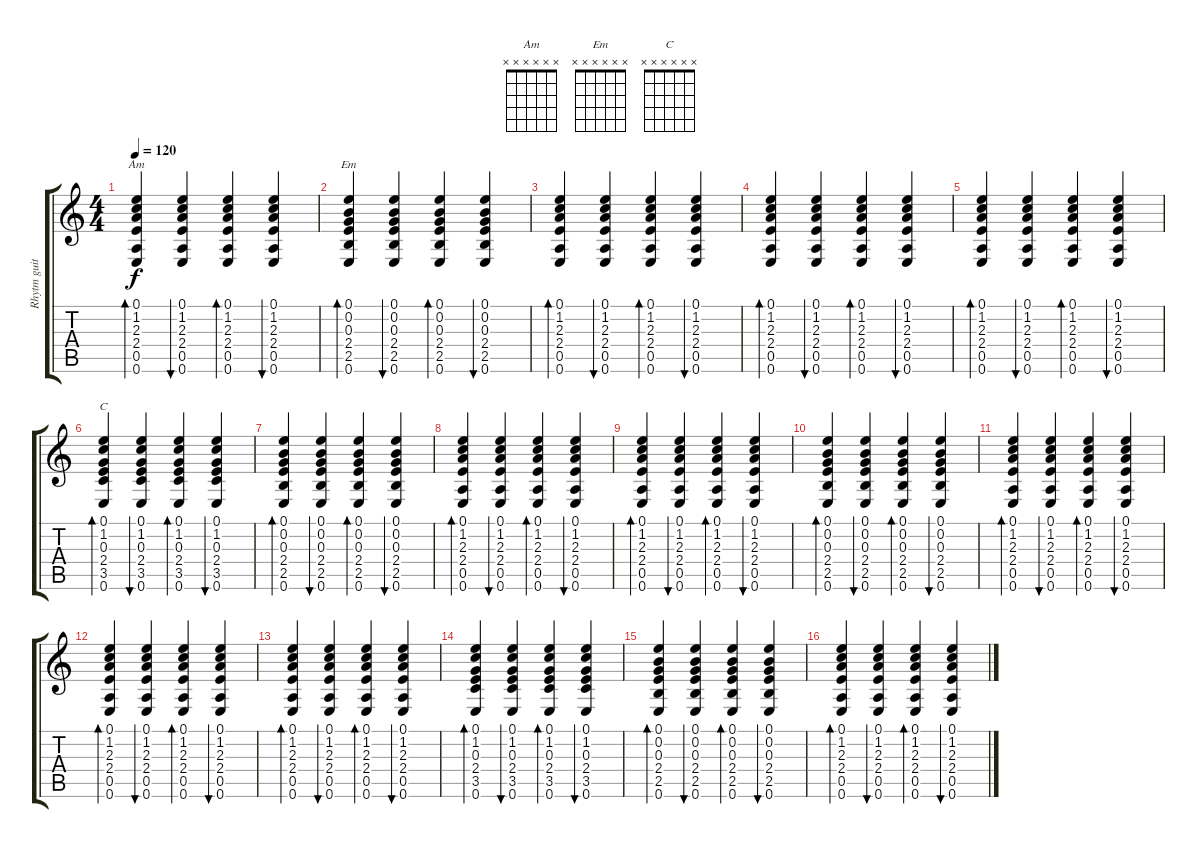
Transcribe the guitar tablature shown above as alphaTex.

\track ("Rhytm guitar" "Rhytm guit") {instrument acousticguitarsteel}
\staff {score tabs}
\tuning (E4 B3 G3 D3 A2 E2) {hide}
\chord ("Am" x x x x x x)
\chord ("Em" x x x x x x)
\chord ("C" x x x x x x)
\ts (4 4)
\tempo 120
\clef g2
\ks c
(0.1 1.2 2.3 2.4 0.5 0.6).4{bd 60 ch "Am" dy f} (0.1 1.2 2.3 2.4 0.5 0.6).4{bu 60} (0.1 1.2 2.3 2.4 0.5 0.6).4{bd 60} (0.1 1.2 2.3 2.4 0.5 0.6).4{bu 60} |
(0.1 0.2 0.3 2.4 2.5 0.6).4{bd 60 ch "Em"} (0.1 0.2 0.3 2.4 2.5 0.6).4{bu 60} (0.1 0.2 0.3 2.4 2.5 0.6).4{bd 60} (0.1 0.2 0.3 2.4 2.5 0.6).4{bu 60} |
(0.1 1.2 2.3 2.4 0.5 0.6).4{bd 60} (0.1 1.2 2.3 2.4 0.5 0.6).4{bu 60} (0.1 1.2 2.3 2.4 0.5 0.6).4{bd 60} (0.1 1.2 2.3 2.4 0.5 0.6).4{bu 60} |
(0.1 1.2 2.3 2.4 0.5 0.6).4{bd 60} (0.1 1.2 2.3 2.4 0.5 0.6).4{bu 60} (0.1 1.2 2.3 2.4 0.5 0.6).4{bd 60} (0.1 1.2 2.3 2.4 0.5 0.6).4{bu 60} |
(0.1 1.2 2.3 2.4 0.5 0.6).4{bd 60} (0.1 1.2 2.3 2.4 0.5 0.6).4{bu 60} (0.1 1.2 2.3 2.4 0.5 0.6).4{bd 60} (0.1 1.2 2.3 2.4 0.5 0.6).4{bu 60} |
(0.1 1.2 0.3 2.4 3.5 0.6).4{bd 60 ch "C"} (0.1 1.2 0.3 2.4 3.5 0.6).4{bu 60} (0.1 1.2 0.3 2.4 3.5 0.6).4{bd 60} (0.1 1.2 0.3 2.4 3.5 0.6).4{bu 60} |
(0.1 0.2 0.3 2.4 2.5 0.6).4{bd 60} (0.1 0.2 0.3 2.4 2.5 0.6).4{bu 60} (0.1 0.2 0.3 2.4 2.5 0.6).4{bd 60} (0.1 0.2 0.3 2.4 2.5 0.6).4{bu 60} |
(0.1 1.2 2.3 2.4 0.5 0.6).4{bd 60} (0.1 1.2 2.3 2.4 0.5 0.6).4{bu 60} (0.1 1.2 2.3 2.4 0.5 0.6).4{bd 60} (0.1 1.2 2.3 2.4 0.5 0.6).4{bu 60} |
(0.1 1.2 2.3 2.4 0.5 0.6).4{bd 60} (0.1 1.2 2.3 2.4 0.5 0.6).4{bu 60} (0.1 1.2 2.3 2.4 0.5 0.6).4{bd 60} (0.1 1.2 2.3 2.4 0.5 0.6).4{bu 60} |
(0.1 0.2 0.3 2.4 2.5 0.6).4{bd 60} (0.1 0.2 0.3 2.4 2.5 0.6).4{bu 60} (0.1 0.2 0.3 2.4 2.5 0.6).4{bd 60} (0.1 0.2 0.3 2.4 2.5 0.6).4{bu 60} |
(0.1 1.2 2.3 2.4 0.5 0.6).4{bd 60} (0.1 1.2 2.3 2.4 0.5 0.6).4{bu 60} (0.1 1.2 2.3 2.4 0.5 0.6).4{bd 60} (0.1 1.2 2.3 2.4 0.5 0.6).4{bu 60} |
(0.1 1.2 2.3 2.4 0.5 0.6).4{bd 60} (0.1 1.2 2.3 2.4 0.5 0.6).4{bu 60} (0.1 1.2 2.3 2.4 0.5 0.6).4{bd 60} (0.1 1.2 2.3 2.4 0.5 0.6).4{bu 60} |
(0.1 1.2 2.3 2.4 0.5 0.6).4{bd 60} (0.1 1.2 2.3 2.4 0.5 0.6).4{bu 60} (0.1 1.2 2.3 2.4 0.5 0.6).4{bd 60} (0.1 1.2 2.3 2.4 0.5 0.6).4{bu 60} |
(0.1 1.2 0.3 2.4 3.5 0.6).4{bd 60} (0.1 1.2 0.3 2.4 3.5 0.6).4{bu 60} (0.1 1.2 0.3 2.4 3.5 0.6).4{bd 60} (0.1 1.2 0.3 2.4 3.5 0.6).4{bu 60} |
(0.1 0.2 0.3 2.4 2.5 0.6).4{bd 60} (0.1 0.2 0.3 2.4 2.5 0.6).4{bu 60} (0.1 0.2 0.3 2.4 2.5 0.6).4{bd 60} (0.1 0.2 0.3 2.4 2.5 0.6).4{bu 60} |
(0.1 1.2 2.3 2.4 0.5 0.6).4{bd 60} (0.1 1.2 2.3 2.4 0.5 0.6).4{bu 60} (0.1 1.2 2.3 2.4 0.5 0.6).4{bd 60} (0.1 1.2 2.3 2.4 0.5 0.6).4{bu 60}
